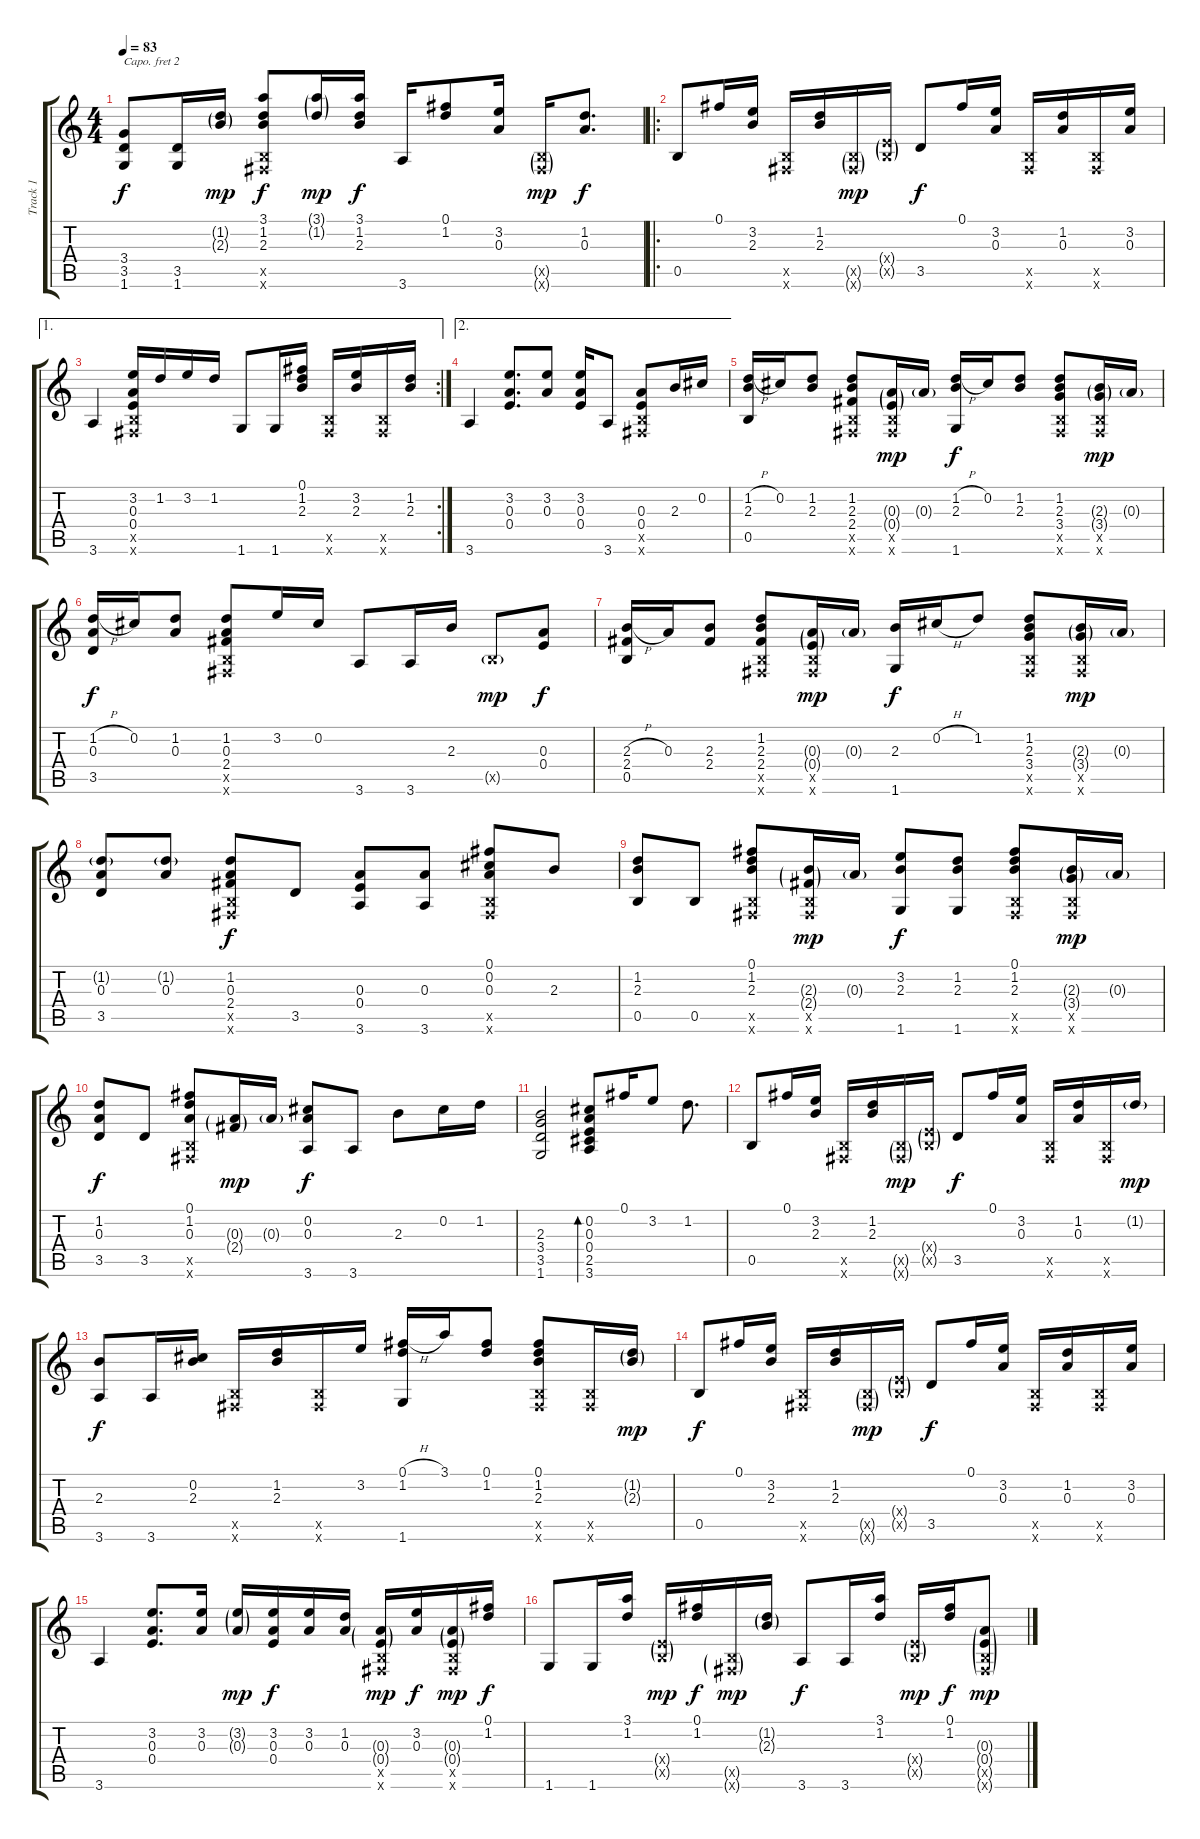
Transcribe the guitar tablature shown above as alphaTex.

\track ("Track 1" "Track 1") {instrument acousticguitarsteel}
\staff {score tabs}
\capo 2
\tuning (E4 B3 G3 D3 A2 E2) {hide}
\ts (4 4)
\tempo 83
\clef g2
\ks c
(3.4 3.5 1.6).8{dy f} (3.5 1.6).16 (1.2{g} 2.3{g}).16{dy mp} (3.1 1.2 2.3 0.5{x} 0.6{x}).8{dy f} (3.1{g} 1.2{g}).16{dy mp} (3.1 1.2 2.3).16{dy f} 3.6.16 (0.1 1.2).8 (3.2 0.3).16 (0.5{g x} 0.6{g x}).16{dy mp} (1.2 0.3).8{d dy f} |
\ro
0.5.8 0.1.16 (3.2 2.3).16 (0.5{x} 0.6{x}).16 (1.2 2.3).16 (0.5{g x} 0.6{g x}).16{dy mp} (0.4{g x} 0.5{g x}).16 3.5.8{dy f} 0.1.16 (3.2 0.3).16 (0.5{x} 0.6{x}).16 (1.2 0.3).16 (0.5{x} 0.6{x}).16 (3.2 0.3).16 |
\ae 1
\rc 2
3.6.4 (3.2 0.3 0.4 0.5{x} 0.6{x}).16 1.2.16 3.2.16 1.2.16 1.6.8 1.6.16 (0.1 1.2 2.3).16 (0.5{x} 0.6{x}).16 (3.2 2.3).16 (0.5{x} 0.6{x}).16 (1.2 2.3).16 |
\ae 2
3.6.4 (3.2 0.3 0.4).8{d} (3.2 0.3).8 (3.2 0.3 0.4).16 3.6.8 (0.3 0.4 0.5{x} 0.6{x}).8 2.3.16 0.2.16 |
(1.2{h} 2.3 0.5).16 0.2.16 (1.2 2.3).8 (1.2 2.3 2.4 0.5{x} 0.6{x}).8 (0.3{g} 0.4{g} 0.5{x} 0.6{x}).16{dy mp} 0.3{g}.16 (1.2{h} 2.3 1.6).16{dy f} 0.2.16 (1.2 2.3).8 (1.2 2.3 3.4 0.5{x} 0.6{x}).8 (2.3{g} 3.4{g} 0.5{x} 0.6{x}).16{dy mp} 0.3{g}.16 |
(1.2{h} 0.3 3.5).16{dy f} 0.2.16 (1.2 0.3).8 (1.2 0.3 2.4 0.5{x} 0.6{x}).8 3.2.16 0.2.16 3.6.8 3.6.16 2.3.16 0.5{g x}.8{dy mp} (0.3 0.4).8{dy f} |
(2.3{h} 2.4 0.5).16 0.3.16 (2.3 2.4).8 (1.2 2.3 2.4 0.5{x} 0.6{x}).8 (0.3{g} 0.4{g} 0.5{x} 0.6{x}).16{dy mp} 0.3{g}.16 (2.3 1.6).16{dy f} 0.2{h}.16 1.2.8 (1.2 2.3 3.4 0.5{x} 0.6{x}).8 (2.3{g} 3.4{g} 0.5{x} 0.6{x}).16{dy mp} 0.3{g}.16 |
(1.2{g} 0.3 3.5).8 (1.2{g} 0.3).8 (1.2 0.3 2.4 0.5{x} 0.6{x}).8{dy f} 3.5.8 (0.3 0.4 3.6).8 (0.3 3.6).8 (0.1 0.2 0.3 0.5{x} 0.6{x}).8 2.3.8 |
(1.2 2.3 0.5).8 0.5.8 (0.1 1.2 2.3 0.5{x} 0.6{x}).8 (2.3{g} 2.4{g} 0.5{x} 0.6{x}).16{dy mp} 0.3{g}.16 (3.2 2.3 1.6).8{dy f} (1.2 2.3 1.6).8 (0.1 1.2 2.3 0.5{x} 0.6{x}).8 (2.3{g} 3.4{g} 0.5{x} 0.6{x}).16{dy mp} 0.3{g}.16 |
(1.2 0.3 3.5).8{dy f} 3.5.8 (0.1 1.2 0.3 0.5{x} 0.6{x}).8 (0.3{g} 2.4{g}).16{dy mp} 0.3{g}.16 (0.2 0.3 3.6).8{dy f} 3.6.8 2.3.8 0.2.16 1.2.16 |
(2.3 3.4 3.5 1.6).2 (0.2 0.3 0.4 2.5 3.6).8{bd 60} 0.1.16 3.2.8 1.2.8{d} |
0.5.8 0.1.16 (3.2 2.3).16 (0.5{x} 0.6{x}).16 (1.2 2.3).16 (0.5{g x} 0.6{g x}).16{dy mp} (0.4{g x} 0.5{g x}).16 3.5.8{dy f} 0.1.16 (3.2 0.3).16 (0.5{x} 0.6{x}).16 (1.2 0.3).16 (0.5{x} 0.6{x}).16 1.2{g}.16{dy mp} |
(2.3 3.6).8{dy f} 3.6.16 (0.2 2.3).16 (0.5{x} 0.6{x}).16 (1.2 2.3).16 (0.5{x} 0.6{x}).16 3.2.16 (0.1{h} 1.2 1.6).16 3.1.16 (0.1 1.2).8 (0.1 1.2 2.3 0.5{x} 0.6{x}).8 (0.5{x} 0.6{x}).16 (1.2{g} 2.3{g}).16{dy mp} |
0.5.8{dy f} 0.1.16 (3.2 2.3).16 (0.5{x} 0.6{x}).16 (1.2 2.3).16 (0.5{g x} 0.6{g x}).16{dy mp} (0.4{g x} 0.5{g x}).16 3.5.8{dy f} 0.1.16 (3.2 0.3).16 (0.5{x} 0.6{x}).16 (1.2 0.3).16 (0.5{x} 0.6{x}).16 (3.2 0.3).16 |
3.6.4 (3.2 0.3 0.4).8{d} (3.2 0.3).16 (3.2{g} 0.3{g}).16{dy mp} (3.2 0.3 0.4).16{dy f} (3.2 0.3).16 (1.2 0.3).16 (0.3{g} 0.4{g} 0.5{x} 0.6{x}).16{dy mp} (3.2 0.3).16{dy f} (0.3{g} 0.4{g} 0.5{x} 0.6{x}).16{dy mp} (0.1 1.2).16{dy f} |
1.6.8 1.6.16 (3.1 1.2).16 (0.4{g x} 0.5{g x}).16{dy mp} (0.1 1.2).16{dy f} (0.5{g x} 0.6{g x}).16{dy mp} (1.2{g} 2.3{g}).16 3.6.8{dy f} 3.6.16 (3.1 1.2).16 (0.4{g x} 0.5{g x}).16{dy mp} (0.1 1.2).16{dy f} (0.3{g} 0.4{g} 0.5{g x} 0.6{g x}).8{dy mp}
